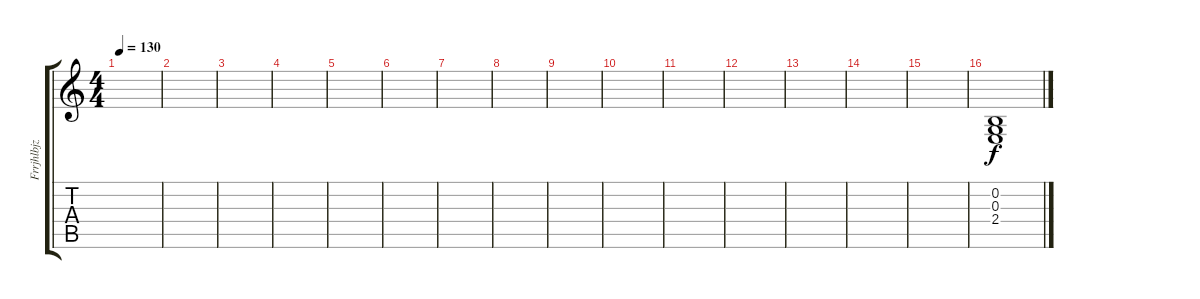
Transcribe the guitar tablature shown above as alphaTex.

\track ("Frrjhlbjz" "Frrjhlbjz") {instrument accordion}
\staff {score tabs}
\tuning (E4 B3 G3 D3 A2 D2) {hide}
\ts (4 4)
\tempo 130
\clef g2
\ks c
|
|
|
|
|
|
|
|
|
|
|
|
|
|
|
(0.2 0.3 2.4).1{volume 8 instrument accordion}
